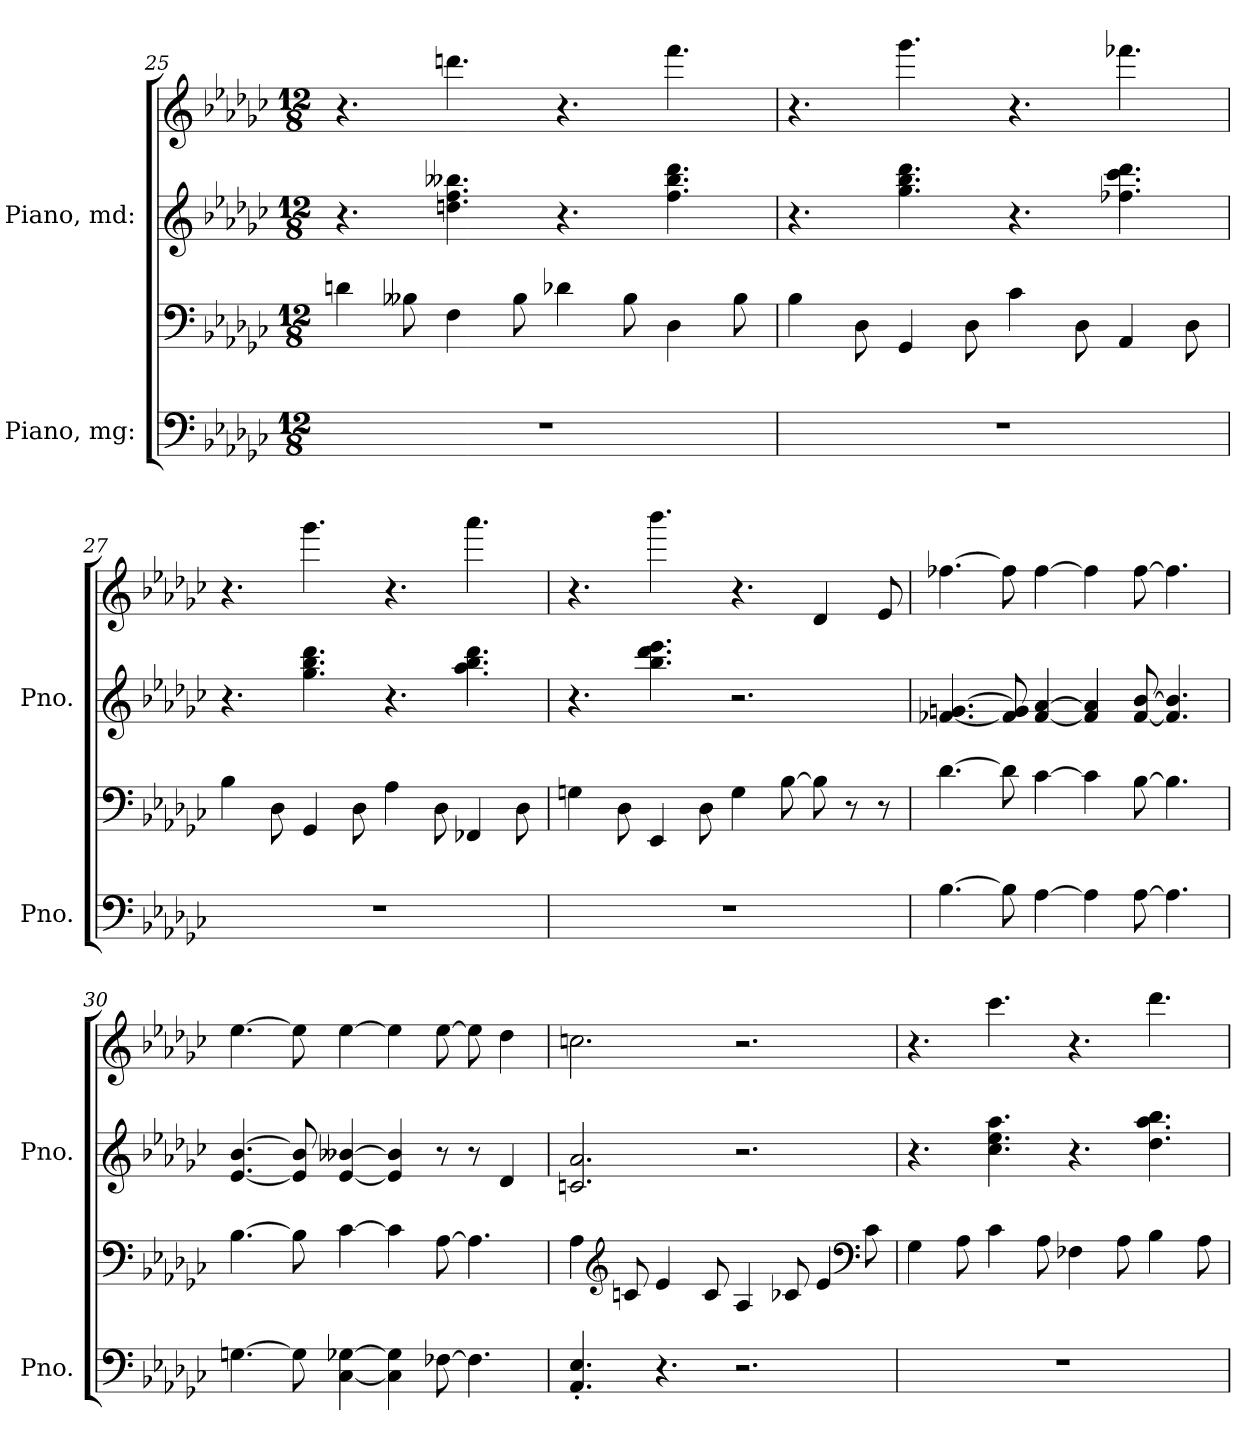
**kern	**kern	**kern	**kern
*part2	*part2	*part1	*part1
*staff4	*staff3	*staff2	*staff1
*I"Piano, mg:	*	*I"Piano, md:	*
*I'Pno.	*	*I'Pno.	*
*clefF4	*clefF4	*clefG2	*clefG2
*k[b-e-a-d-g-c-]	*k[b-e-a-d-g-c-]	*k[b-e-a-d-g-c-]	*k[b-e-a-d-g-c-]
*M12/8	*M12/8	*M12/8	*M12/8
=25	=25	=25	=25
1.r	4dn\	4.r	4.r
.	8B--X\	.	.
.	4F\	4.ddn\ 4.ff\ 4.bb--X\	4.dddn\
.	8B--\	.	.
.	4d-X\	4.r	4.r
.	8B--\	.	.
.	4D-\	4.ff\ 4.bb--\ 4.ddd-\	4.fff\
.	8B--\	.	.
=26	=26	=26	=26
1.r	4B-\	4.r	4.r
.	8D-\	.	.
.	4GG-/	4.gg-\ 4.bb-\ 4.ddd-\	4.ggg-\
.	8D-\	.	.
.	4c-\	4.r	4.r
.	8D-\	.	.
.	4AA-/	4.ff-X\ 4.ccc-\ 4.ddd-\	4.fff-X\
.	8D-\	.	.
!!LO:PB:g=z
=27	=27	=27	=27
1.r	4B-\	4.r	4.r
.	8D-\	.	.
.	4GG-/	4.gg-\ 4.bb-\ 4.ddd-\	4.ggg-\
.	8D-\	.	.
.	4A-\	4.r	4.r
.	8D-\	.	.
.	4FF-X/	4.aa-\ 4.bb-\ 4.ddd-\	4.aaa-\
.	8D-\	.	.
=28	=28	=28	=28
1.r	4Gn\	4.r	4.r
.	8D-\	.	.
.	4EE-/	4.bb-\ 4.ddd-\ 4.eee-\	4.bbb-\
.	8D-\	.	.
.	4G\	2.r	4.r
.	[8B-\	.	.
.	8B-\]	.	4d-/
.	8r	.	.
.	8r	.	8e-/
=29	=29	=29	=29
[4.B-\	[4.d-\	[4.f-X/ [4.gn/	[4.ff-X\
8B-\]	8d-\]	8f-/] 8g/]	8ff-\]
[4A-\	[4c-\	[4f-/ [4a-/	[4ff-\
4A-\]	4c-\]	4f-/] 4a-/]	4ff-\]
[8A-\	[8B-\	[8f-/ [8b-/	[8ff-\
4.A-\]	4.B-\]	4.f-/] 4.b-/]	4.ff-\]
!!LO:LB:g=z
=30	=30	=30	=30
[4.Gn\	[4.B-\	[4.e-/ [4.b-/	[4.ee-\
8G\]	8B-\]	8e-/] 8b-/]	8ee-\]
[4C-\ [4G-X\	[4c-\	[4e-/ [4b--X/	[4ee-\
4C-\] 4G-\]	4c-\]	4e-/] 4b--/]	4ee-\]
[8F-X\	[8A-\	8r	[8ee-\
4.F-\]	4.A-\]	8r	8ee-\]
.	.	4d-/	4dd-\
=31	=31	=31	=31
4.AA-/' 4.E-/'	4A-\	2.cn/ 2.a-/	2.ccn\
*	*clefG2	*	*
.	8cn/	.	.
4.r	4e-/	.	.
.	8c/	.	.
2.r	4A-/	2.r	2.r
.	8c-X/	.	.
.	4e-/	.	.
*	*clefF4	*	*
.	8c-\	.	.
=32	=32	=32	=32
1.r	4G-\	4.r	4.r
.	8A-\	.	.
.	4c-\	4.cc-\ 4.ee-\ 4.aa-\	4.ccc-\
.	8A-\	.	.
.	4F-X\	4.r	4.r
.	8A-\	.	.
.	4B-\	4.dd-\ 4.aa-\ 4.bb-\	4.ddd-\
.	8A-\	.	.
=	=	=	=
*-	*-	*-	*-
